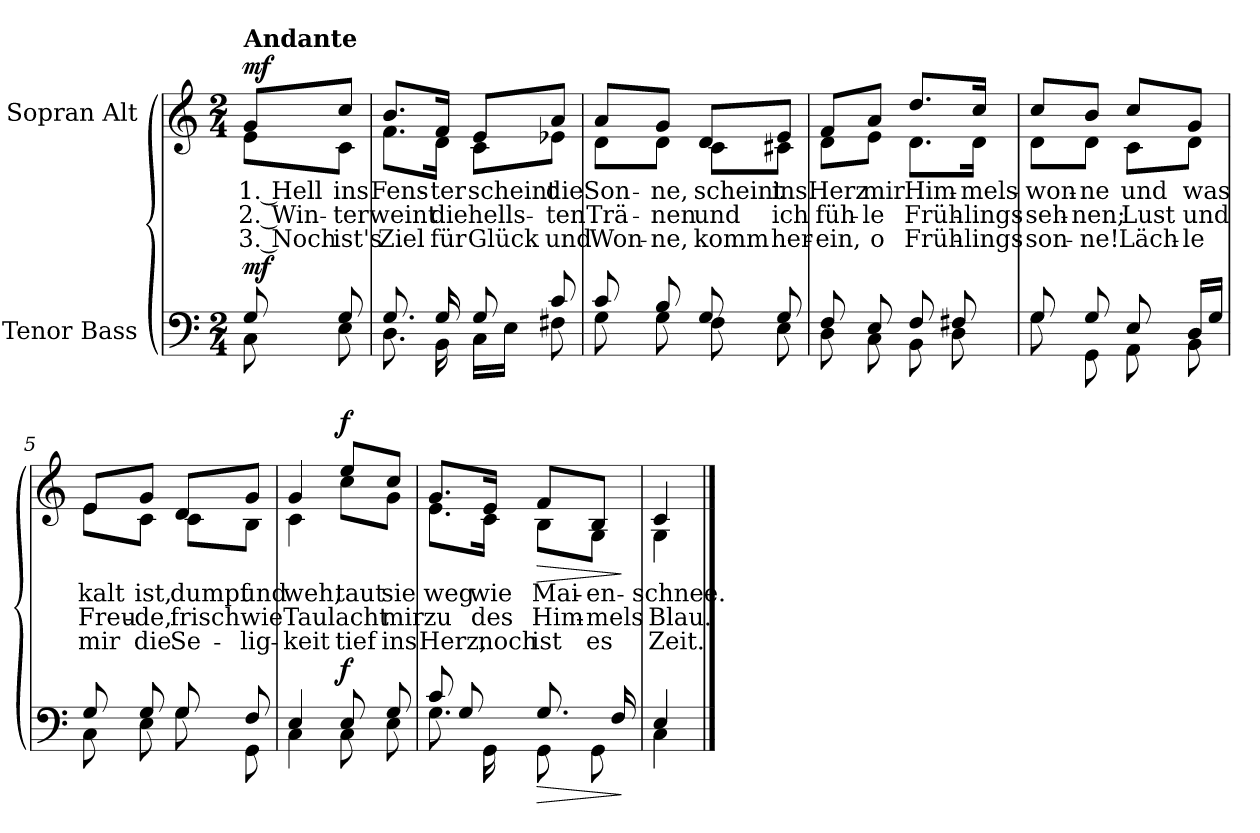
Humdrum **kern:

**kern	**dynam	**kern	**text	**text	**text	**dynam
*part2	*part2	*part1	*part1	*part1	*part1	*part1
*staff2	*staff2	*staff1	*staff1	*staff1	*staff1	*staff1
*I"Tenor Bass	*	*I"Sopran Alt	*	*	*	*
*clefF4	*	*clefG2	*	*	*	*
*k[]	*	*k[]	*	*	*	*
*M2/4	*	*M2/4	*	*	*	*
=	=	=	=	=	=	=
*^	*	*^	*	*	*	*
!	!	!	!LO:TX:a:B:t=Andante	!	!	!	!	!
!	!	!LO:DY:a	!	!	!	!	!	!LO:DY:a
8G/	8C\	mf	8g/L	8e\L	1. Hell	2. Win-	3. Noch	mf
8G/	8E\	.	8cc/J	8c\J	ins	-ter	ist's	.
=1	=1	=1	=1	=1	=1	=1	=1	=1
8.G/	8.D\	.	8.b/L	8.f\L	Fens-	weint	Ziel	.
16G/	16BB\	.	16f/Jk	16d\Jk	-ter	die	für	.
8G/	16C\LL	.	8e/L	8c\L	scheint	hells-	Glück	.
.	16E\JJ	.	.	.	.	.	.	.
8c/	8F#X\	.	8a/J	8e-X\J	die	-ten	und	.
=2	=2	=2	=2	=2	=2	=2	=2	=2
8c/	8G\	.	8a/L	8d\L	Son-	Trä-	Won-	.
8B/	8G\	.	8g/J	8d\J	-ne,	-nen	-ne,	.
8G/	8F\	.	8d/L	8c\L	scheint	und	komm	.
8G/	8E\	.	8e/J	8c#X\J	ins	ich	her-	.
!!LO:LB:g=z	!!
=3	=3	=3	=3	=3	=3	=3	=3	=3
8F/	8D\	.	8f/L	8d\L	Herz	füh-	-ein,	.
8E/	8C\	.	8a/J	8e\J	mir	-le	o	.
8F/	8BB\	.	8.dd/L	8.d\L	Him-	Früh-	Früh-	.
8F#X/	8D\	.	.	.	.	.	.	.
.	.	.	16cc/Jk	16d\Jk	-mels-	-lings-	-lings-	.
=4	=4	=4	=4	=4	=4	=4	=4	=4
8G/	8G\	.	8cc/L	8d\L	-won-	-seh-	-son-	.
8G/	8GG\	.	8b/J	8d\J	-ne	-nen;	-ne!	.
8E/	8AA\	.	8cc/L	8c\L	und	Lust	Läch-	.
16D/LL	8BB\	.	8g/J	8d\J	was	und	-le	.
16G/JJ	.	.	.	.	.	.	.	.
=5	=5	=5	=5	=5	=5	=5	=5	=5
8G/	8C\	.	8e/L	8e\L	kalt	Freu-	mir	.
8G/	8E\	.	8g/J	8c\J	ist,	-de,	die	.
8G/	8G\	.	8d/L	8c\L	dumpf	frisch	Se-	.
8F/	8GG\	.	8g/J	8B\J	und	wie	-lig-	.
!!LO:LB:g=z	!!
=6	=6	=6	=6	=6	=6	=6	=6	=6
4E/	4C\	.	4g/	4c\	weh,	Tau	-keit	.
!	!	!LO:DY:a	!	!	!	!	!	!LO:DY:a
8E/	8C\	f	8ee/L	8cc\L	taut	lacht	tief	f
8G/	8E\	.	8cc/J	8g\J	sie	mir	ins	.
=7	=7	=7	=7	=7	=7	=7	=7	=7
8c/	8.G\	.	8.g/L	8.e\L	weg	zu	Herz,	.
8G/	.	.	.	.	.	.	.	.
.	16GG\	.	16e/Jk	16c\Jk	wie	des	noch	.
!	!	!LO:HP:b	!	!	!	!	!	!LO:HP:b
8.G/	8GG\	>	8f/L	8B\L	Mai-	Him-	ist	>
.	8GG\	.	8B/J	8G\J	-en-	-mels	es	.
16F/	.	.	.	.	.	.	.	.
*v	*v	*	*	*	*	*	*	*
*	*	*v	*v	*	*	*	*
.	]	.	.	.	.	]
=8	=8	=8	=8	=8	=8	=8
*^	*	*^	*	*	*	*
4E/	4C\	.	4c/	4G\	-schnee.	Blau.	Zeit.	.
*v	*v	*	*	*	*	*	*	*
*	*	*v	*v	*	*	*	*
==	==	==	==	==	==	==
*-	*-	*-	*-	*-	*-	*-
